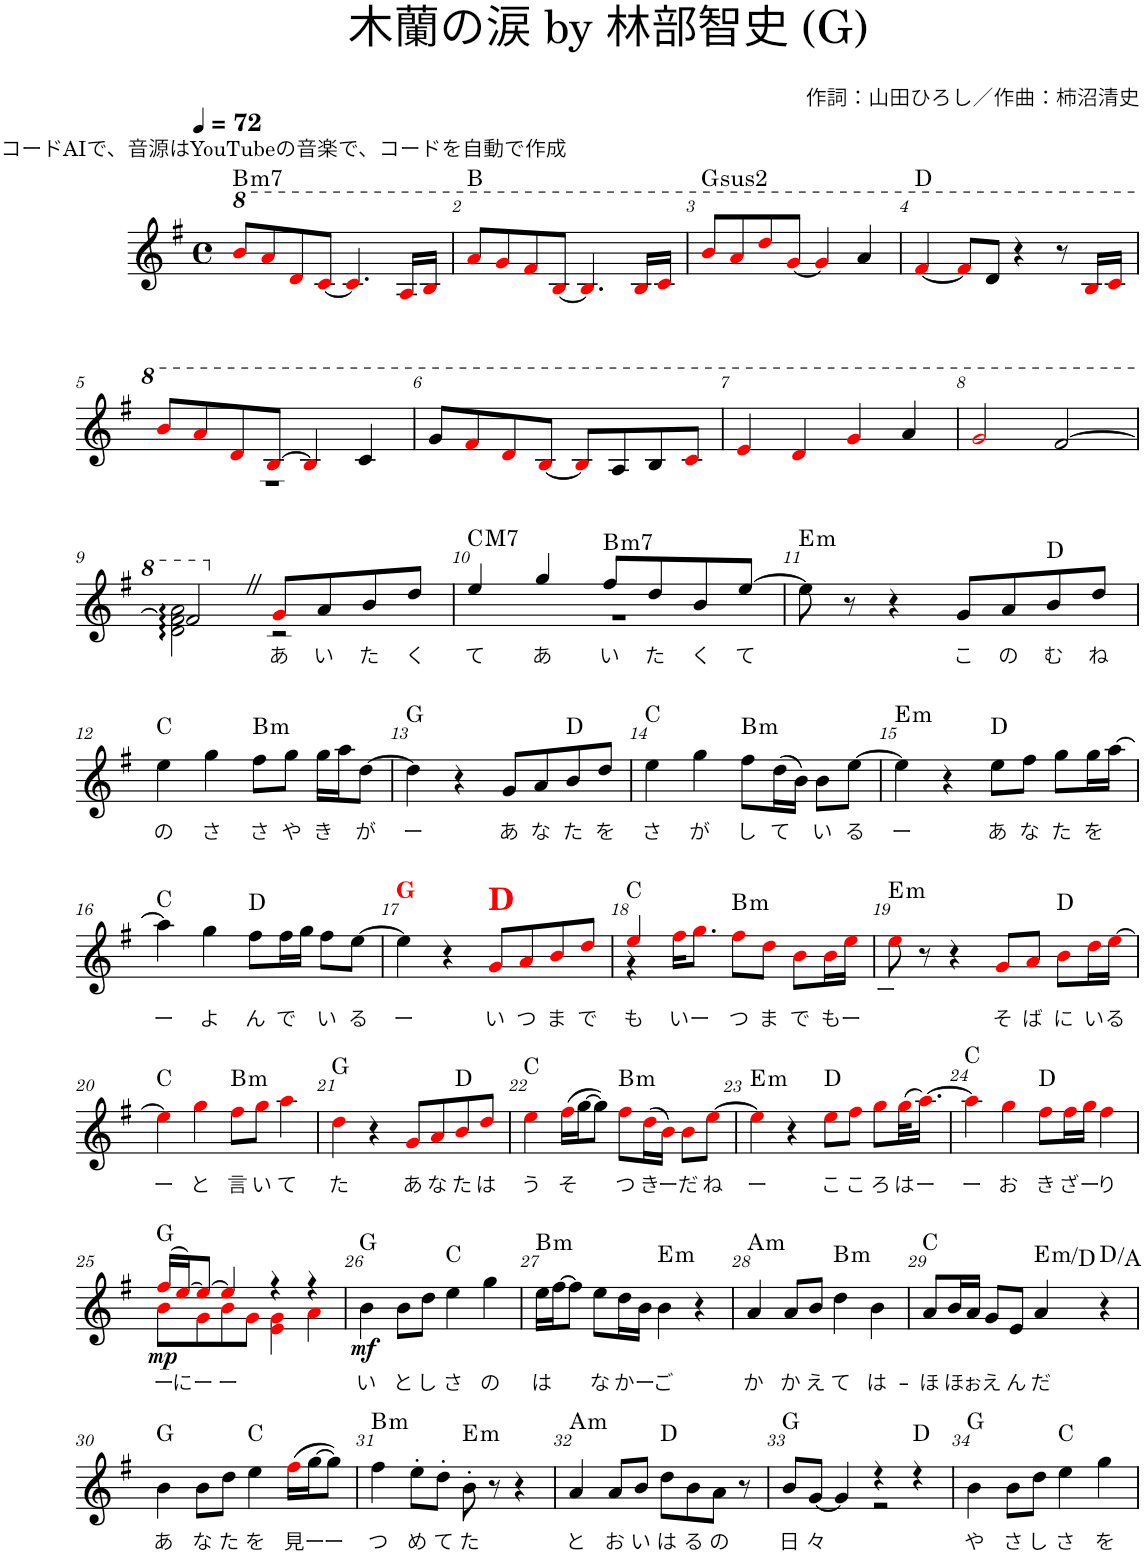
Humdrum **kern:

**kern	**text	**text	**dynam	**harte
*part1	*part1	*part1	*part1	*part1
*staff1	*staff1	*staff1	*staff1	*
*I"Piano	*	*	*	*
*I'Pno.	*	*	*	*
*clefG2	*	*	*	*
*k[f#]	*	*	*	*
*M4/4	*	*	*	*
*met(c)	*	*	*	*
*MM72	*	*	*	*
*8va	*	*	*	*
=1	=1	=1	=1	=1
!LO:TX:a:t=コードAIで、音源はYouTubeの音楽で、コードを自動で作成	!	!	!	!LO:H:kt=m7
8bbi/L	.	.	.	B:min7
8aai/	.	.	.	.
8ddi/	.	.	.	.
[8cci/J	.	.	.	.
4.cci/]	.	.	.	.
16ai/LL	.	.	.	.
16bi/JJ	.	.	.	.
=2	=2	=2	=2	=2
8aai/L	.	.	.	B:maj
8ggi/	.	.	.	.
8ff#i/	.	.	.	.
[8bi/J	.	.	.	.
4.bi/]	.	.	.	.
16bi/LL	.	.	.	.
16cci/JJ	.	.	.	.
=3	=3	=3	=3	=3
!	!	!	!	!LO:H:kt=2
8bbi/L	.	.	.	G:(1,2,5)
8aai/	.	.	.	.
8dddi/	.	.	.	.
[8ggi/J	.	.	.	.
4ggi/]	.	.	.	.
4aa/	.	.	.	.
=4	=4	=4	=4	=4
[4ff#i/	.	.	.	D:maj
8ff#i/L]	.	.	.	.
8dd/J	.	.	.	.
4r	.	.	.	.
8r	.	.	.	.
16bi/LL	.	.	.	.
16cci/JJ	.	.	.	.
!!LO:LB:g=z
=5	=5	=5	=5	=5
*^	*	*	*	*
8bbi/L	1r	.	.	.	.
8aai/	.	.	.	.	.
8ddi/	.	.	.	.	.
[8bi/J	.	.	.	.	.
4bi/]	.	.	.	.	.
4cc/	.	.	.	.	.
*v	*v	*	*	*	*
=6	=6	=6	=6	=6
8gg/L	.	.	.	.
8ff#i/	.	.	.	.
8ddi/	.	.	.	.
[8bi/J	.	.	.	.
8bi/L]	.	.	.	.
8a/	.	.	.	.
8b/	.	.	.	.
8cci/J	.	.	.	.
=7	=7	=7	=7	=7
4eei/	.	.	.	.
4ddi/	.	.	.	.
4ggi/	.	.	.	.
4aa/	.	.	.	.
=8	=8	=8	=8	=8
2ggi/	.	.	.	.
[2ff#/	.	.	.	.
!!LO:LB:g=z
=9	=9	=9	=9	=9
*^	*	*	*	*
2ff#Z/]	2dd\: 2ff#\: 2aa\:	.	.	.	.
*X8va	*	*	*	*	*
!	!	!LO:LY:b	!	!	!
8gi/L	2r	あ	.	.	.
!	!	!LO:LY:b	!	!	!
8a/	.	い	.	.	.
!	!	!LO:LY:b	!	!	!
8b/	.	た	.	.	.
!	!	!LO:LY:b	!	!	!
8dd/J	.	く	.	.	.
=10	=10	=10	=10	=10	=10
!	!	!LO:LY:b	!	!	!LO:H:kt=M7
4ee/	1r	て	.	.	C:maj7
!	!	!LO:LY:b	!	!	!
4gg/	.	あ	.	.	.
!	!	!LO:LY:b	!	!	!LO:H:kt=m7
8ff#/L	.	い	.	.	B:min7
!	!	!LO:LY:b	!	!	!
8dd/	.	た	.	.	.
!	!	!LO:LY:b	!	!	!
8b/	.	く	.	.	.
!	!	!LO:LY:b	!	!	!
[8ee/J	.	て	.	.	.
*v	*v	*	*	*	*
=11	=11	=11	=11	=11
!	!	!	!	!LO:H:kt=m
8ee\]	.	.	.	E:min
8r	.	.	.	.
4r	.	.	.	.
!	!LO:LY:b	!	!	!
8g/L	こ	.	.	.
!	!LO:LY:b	!	!	!
8a/	の	.	.	.
!	!LO:LY:b	!	!	!
8b/	む	.	.	D:maj
!	!LO:LY:b	!	!	!
8dd/J	ね	.	.	.
!!LO:LB:g=z
=12	=12	=12	=12	=12
!	!LO:LY:b	!	!	!
4ee\	の	.	.	C:maj
!	!LO:LY:b	!	!	!
4gg\	さ	.	.	.
!	!LO:LY:b	!	!	!LO:H:kt=m
8ff#\L	さ	.	.	B:min
!	!LO:LY:b	!	!	!
8gg\J	や	.	.	.
!	!LO:LY:b	!	!	!
16gg\LL	き	.	.	.
16aa\J	.	.	.	.
!	!LO:LY:b	!	!	!
[8dd\J	が	.	.	.
=13	=13	=13	=13	=13
!	!LO:LY:b	!	!	!
4dd\]	ー	.	.	G:maj
4r	.	.	.	.
!	!LO:LY:b	!	!	!
8g/L	あ	.	.	.
!	!LO:LY:b	!	!	!
8a/	な	.	.	.
!	!LO:LY:b	!	!	!
8b/	た	.	.	D:maj
!	!LO:LY:b	!	!	!
8dd/J	を	.	.	.
=14	=14	=14	=14	=14
!	!LO:LY:b	!	!	!
4ee\	さ	.	.	C:maj
!	!LO:LY:b	!	!	!
4gg\	が	.	.	.
!	!LO:LY:b	!	!	!LO:H:kt=m
8ff#\L	し	.	.	B:min
!	!LO:LY:b	!	!	!
(16dd\L	て	.	.	.
16b\JJ)	.	.	.	.
!	!LO:LY:b	!	!	!
8b\L	い	.	.	.
!	!LO:LY:b	!	!	!
[8ee\J	る	.	.	.
=15	=15	=15	=15	=15
!	!LO:LY:b	!	!	!LO:H:kt=m
4ee\]	ー	.	.	E:min
4r	.	.	.	.
!	!LO:LY:b	!	!	!
8ee\L	あ	.	.	D:maj
!	!LO:LY:b	!	!	!
8ff#\J	な	.	.	.
!	!LO:LY:b	!	!	!
8gg\L	た	.	.	.
!	!LO:LY:b	!	!	!
16gg\L	を	.	.	.
[16aa\JJ	.	.	.	.
!!LO:LB:g=z
=16	=16	=16	=16	=16
!	!LO:LY:b	!	!	!
4aa\]	ー	.	.	C:maj
!	!LO:LY:b	!	!	!
4gg\	よ	.	.	.
!	!LO:LY:b	!	!	!
8ff#\L	ん	.	.	D:maj
!	!LO:LY:b	!	!	!
16ff#\L	で	.	.	.
16gg\JJ	.	.	.	.
!	!LO:LY:b	!	!	!
8ff#\L	い	.	.	.
!	!LO:LY:b	!	!	!
[8ee\J	る	.	.	.
=17	=17	=17	=17	=17
!	!LO:LY:b	!	!	!
4ee\]	ー	.	.	G:maj
4r	.	.	.	.
!	!LO:LY:b	!	!	!
8gi/L	い	.	.	D:maj
!	!LO:LY:b	!	!	!
8ai/	つ	.	.	.
!	!LO:LY:b	!	!	!
8bi/	ま	.	.	.
!	!LO:LY:b	!	!	!
8ddi/J	で	.	.	.
=18	=18	=18	=18	=18
!	!LO:LY:b	!	!	!
*^	*	*	*	*
4eei/	4r	も	.	.	C:maj
!	!	!LO:LY:b	!	!	!
16ff#i\KL	2.ryy	い	.	.	.
!	!	!LO:LY:b	!	!	!
8.ggi\J	.	ー	.	.	.
!	!	!LO:LY:b	!	!	!LO:H:kt=m
8ff#i\L	.	つ	.	.	B:min
!	!	!LO:LY:b	!	!	!
8ddi\J	.	ま	.	.	.
!	!	!LO:LY:b	!	!	!
8bi\L	.	で	.	.	.
!	!	!LO:LY:b	!	!	!
16bi\L	.	も	.	.	.
!	!	!LO:LY:b	!	!	!
16eei\JJ	.	ー	.	.	.
*v	*v	*	*	*	*
=19	=19	=19	=19	=19
!	!LO:LY:b	!	!	!LO:H:kt=m
8eei\	ー	.	.	E:min
8r	.	.	.	.
4r	.	.	.	.
!	!LO:LY:b	!	!	!
8gi/L	そ	.	.	.
!	!LO:LY:b	!	!	!
8ai/J	ば	.	.	.
!	!LO:LY:b	!	!	!
8bi\L	に	.	.	D:maj
!	!LO:LY:b	!	!	!
16ddi\L	い	.	.	.
!	!LO:LY:b	!	!	!
[16eei\JJ	る	.	.	.
!!LO:LB:g=z
=20	=20	=20	=20	=20
!	!LO:LY:b	!	!	!
4eei\]	ー	.	.	C:maj
!	!LO:LY:b	!	!	!
4ggi\	と	.	.	.
!	!LO:LY:b	!	!	!LO:H:kt=m
8ff#i\L	言	.	.	B:min
!	!LO:LY:b	!	!	!
8ggi\J	い	.	.	.
!	!LO:LY:b	!	!	!
4aai\	て	.	.	.
=21	=21	=21	=21	=21
!	!LO:LY:b	!	!	!
4ddi\	た	.	.	G:maj
4r	.	.	.	.
!	!LO:LY:b	!	!	!
8gi/L	あ	.	.	.
!	!LO:LY:b	!	!	!
8ai/	な	.	.	.
!	!LO:LY:b	!	!	!
8bi/	た	.	.	D:maj
!	!LO:LY:b	!	!	!
8ddi/J	は	.	.	.
=22	=22	=22	=22	=22
!	!LO:LY:b	!	!	!
4eei\	う	.	.	C:maj
!	!LO:LY:b	!	!	!
(16ff#i\LL	そ	.	.	.
[16gg\J	.	.	.	.
8gg\J])	.	.	.	.
!	!LO:LY:b	!	!	!LO:H:kt=m
8ff#i\L	つ	.	.	B:min
!	!LO:LY:b	!LO:LY:b	!	!
(16ddi\L	き	.	.	.
!	!LO:LY:b	!	!	!
16bi\JJ)	ー	.	.	.
!	!LO:LY:b	!	!	!
8bi\L	だ	.	.	.
!	!LO:LY:b	!	!	!
[8eei\J	ね	.	.	.
=23	=23	=23	=23	=23
!	!LO:LY:b	!	!	!LO:H:kt=m
4eei\]	ー	.	.	E:min
4r	.	.	.	.
!	!LO:LY:b	!	!	!
8eei\L	こ	.	.	D:maj
!	!LO:LY:b	!	!	!
8ff#i\J	こ	.	.	.
!	!LO:LY:b	!	!	!
8ggi\L	ろ	.	.	.
!	!LO:LY:b	!	!	!
(32ggi\KL	は	.	.	.
!	!LO:LY:b	!	!	!
[16.aai\JJ)	ー	.	.	.
=24	=24	=24	=24	=24
!	!LO:LY:b	!	!	!
4aai\]	ー	.	.	C:maj
!	!LO:LY:b	!	!	!
4ggi\	お	.	.	.
!	!LO:LY:b	!	!	!
8ff#i\L	き	.	.	D:maj
!	!LO:LY:b	!	!	!
16ff#i\L	ざ	.	.	.
!	!LO:LY:b	!	!	!
16ggi\JJ	ー	.	.	.
!	!LO:LY:b	!	!	!
4ff#i\	り	.	.	.
!!LO:LB:g=z
=25	=25	=25	=25	=25
!	!LO:LY:b	!	!LO:DY:b	!
*^	*	*	*	*
(16ff#i/LL	8bi\L	ー	.	mp	G:maj
!	!	!LO:LY:b	!	!	!
[16eei/J)	.	に	.	.	.
!	!	!LO:LY:b	!	!	!
8eei/J_	8gi\	ー	.	.	.
!	!	!LO:LY:b	!	!	!
4eei/]	8bi\	ー	.	.	.
.	8gi\J	.	.	.	.
4r	4ei\ 4gi\	.	.	.	.
4r	4ai\	.	.	.	.
=26	=26	=26	=26	=26	=26
!	!	!LO:LY:b	!	!LO:DY:b	!
*v	*v	*	*	*	*
4b\	い	.	mf	G:maj
!	!LO:LY:b	!	!	!
8b\L	と	.	.	.
!	!LO:LY:b	!	!	!
8dd\J	し	.	.	.
!	!LO:LY:b	!	!	!
4ee\	さ	.	.	C:maj
!	!LO:LY:b	!	!	!
4gg\	の	.	.	.
=27	=27	=27	=27	=27
!	!LO:LY:b	!	!	!LO:H:kt=m
16ee\LL	は	.	.	B:min
[16ff#\J	.	.	.	.
8ff#\J]	.	.	.	.
!	!LO:LY:b	!	!	!
8ee\L	な	.	.	.
!	!LO:LY:b	!	!	!
16dd\L	か	.	.	.
!	!LO:LY:b	!	!	!
16b\JJ	ー	.	.	.
!	!LO:LY:b	!	!	!LO:H:kt=m
4b\	ご	.	.	E:min
4r	.	.	.	.
=28	=28	=28	=28	=28
!	!LO:LY:b	!	!	!LO:H:kt=m
4a/	か	.	.	A:min
!	!LO:LY:b	!	!	!
8a/L	か	.	.	.
!	!LO:LY:b	!	!	!
8b/J	え	.	.	.
!	!LO:LY:b	!	!	!LO:H:kt=m
4dd\	て	.	.	B:min
!	!LO:LY:b	!	!	!
4b\	は-	.	.	.
=29	=29	=29	=29	=29
!	!LO:LY:b	!	!	!
8a/L	ほ	.	.	C:maj
!	!LO:LY:b	!	!	!
16b/L	ほ	.	.	.
!	!LO:LY:b	!	!	!
16a/JJ	ぉ	.	.	.
!	!LO:LY:b	!	!	!
8g/L	え	.	.	.
!	!LO:LY:b	!	!	!
8e/J	ん	.	.	.
!	!LO:LY:b	!	!	!LO:H:kt=m
4a/	だ	.	.	E:min/b7
4r	.	.	.	D:maj/5
!!LO:LB:g=z
=30	=30	=30	=30	=30
!	!LO:LY:b	!	!	!
4b\	あ	.	.	G:maj
!	!LO:LY:b	!	!	!
8b\L	な	.	.	.
!	!LO:LY:b	!	!	!
8dd\J	た	.	.	.
!	!LO:LY:b	!	!	!
4ee\	を	.	.	C:maj
!	!LO:LY:b	!	!	!
(16ff#i\LL	見	.	.	.
!	!LO:LY:b	!	!	!
[16gg\J	ー	.	.	.
!	!LO:LY:b	!	!	!
8gg\J])	ー	.	.	.
=31	=31	=31	=31	=31
!	!LO:LY:b	!	!	!LO:H:kt=m
4ff#\	つ	.	.	B:min
!	!LO:LY:b	!	!	!
8ee'\L	め	.	.	.
!	!LO:LY:b	!	!	!
8dd'\J	て	.	.	.
!	!LO:LY:b	!	!	!LO:H:kt=m
8b'\	た	.	.	E:min
8r	.	.	.	.
4r	.	.	.	.
=32	=32	=32	=32	=32
!	!LO:LY:b	!	!	!LO:H:kt=m
4a/	と	.	.	A:min
!	!LO:LY:b	!	!	!
8a/L	お	.	.	.
!	!LO:LY:b	!	!	!
8b/J	い	.	.	.
!	!LO:LY:b	!	!	!
8dd\L	は	.	.	D:maj
!	!LO:LY:b	!	!	!
8b\	る	.	.	.
!	!LO:LY:b	!	!	!
8a\J	の	.	.	.
8r	.	.	.	.
=33	=33	=33	=33	=33
!	!LO:LY:b	!	!	!
*^	*	*	*	*
8b/L	2ryy	日	.	.	G:maj
!	!	!LO:LY:b	!	!	!
[8g/J	.	々	.	.	.
4g/]	.	.	.	.	.
4r	2r	.	.	.	.
4r	.	.	.	.	D:maj
*v	*v	*	*	*	*
=34	=34	=34	=34	=34
!	!LO:LY:b	!	!	!
4b\	や	.	.	G:maj
!	!LO:LY:b	!	!	!
8b\L	さ	.	.	.
!	!LO:LY:b	!	!	!
8dd\J	し	.	.	.
!	!LO:LY:b	!	!	!
4ee\	さ	.	.	C:maj
!	!LO:LY:b	!	!	!
4gg\	を	.	.	.
=	=	=	=	=
*-	*-	*-	*-	*-
